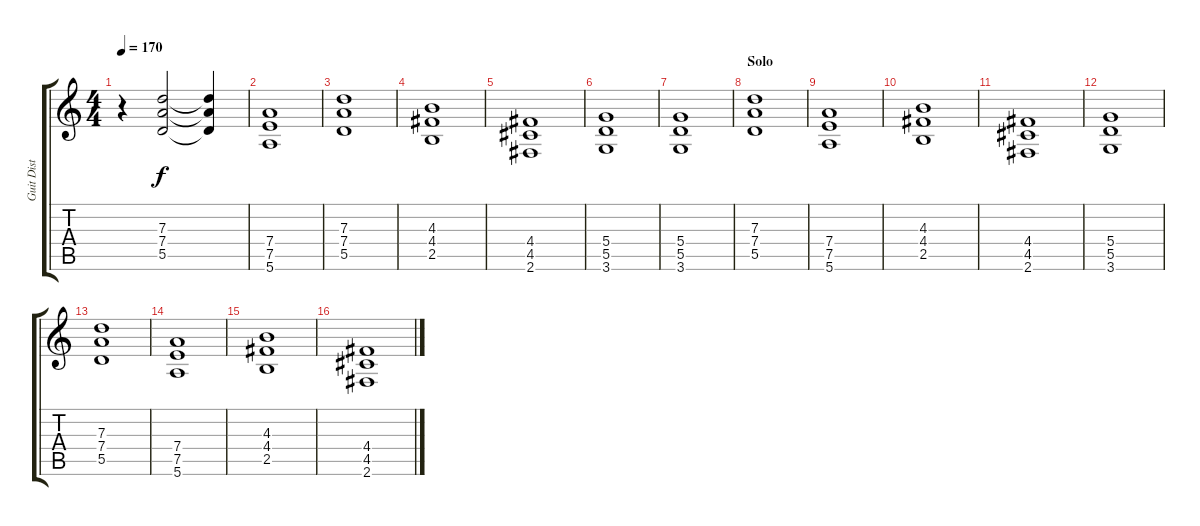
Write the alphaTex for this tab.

\track ("Guit Dist" "Guit Dist") {instrument distortionguitar}
\staff {score tabs}
\tuning (E4 B3 G3 D3 A2 E2) {hide}
\ts (4 4)
\tempo 170
\clef g2
\ks c
r.4{dy f} (7.3 7.4 5.5).2 (7.3{t} 7.4{t} 5.5{t}).4 |
(7.4 7.5 5.6).1 |
(7.3 7.4 5.5).1 |
(4.3 4.4 2.5).1 |
(4.4 4.5 2.6).1 |
(5.4 5.5 3.6).1 |
(5.4 5.5 3.6).1 |
\section ("" "Solo")
(7.3 7.4 5.5).1 |
(7.4 7.5 5.6).1 |
(4.3 4.4 2.5).1 |
(4.4 4.5 2.6).1 |
(5.4 5.5 3.6).1 |
(7.3 7.4 5.5).1 |
(7.4 7.5 5.6).1 |
(4.3 4.4 2.5).1 |
(4.4 4.5 2.6).1
